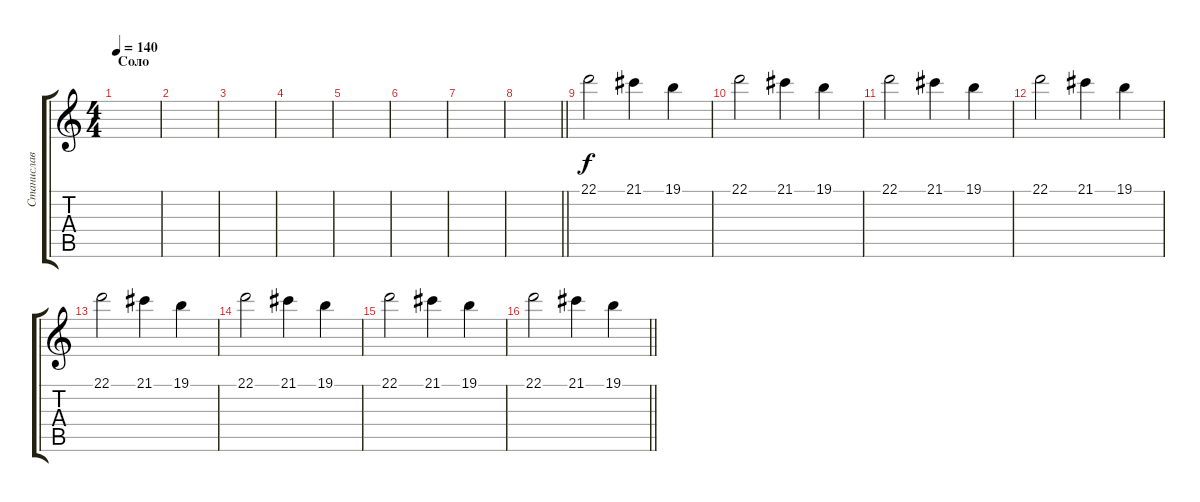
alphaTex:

\track ("Станислав Макаров" "Станислав ") {instrument cello}
\staff {score tabs}
\tuning (E4 B3 G3 D3 A2 E2) {hide}
\ts (4 4)
\section ("" "Соло")
\tempo 140
\clef g2
\ks c
|
|
|
|
|
|
|
\barLineRight lightlight
|
22.1.2 21.1.4 19.1.4 |
22.1.2 21.1.4 19.1.4 |
22.1.2 21.1.4 19.1.4 |
22.1.2 21.1.4 19.1.4 |
22.1.2 21.1.4 19.1.4 |
22.1.2 21.1.4 19.1.4 |
22.1.2 21.1.4 19.1.4 |
\barLineRight lightlight
22.1.2 21.1.4 19.1.4
